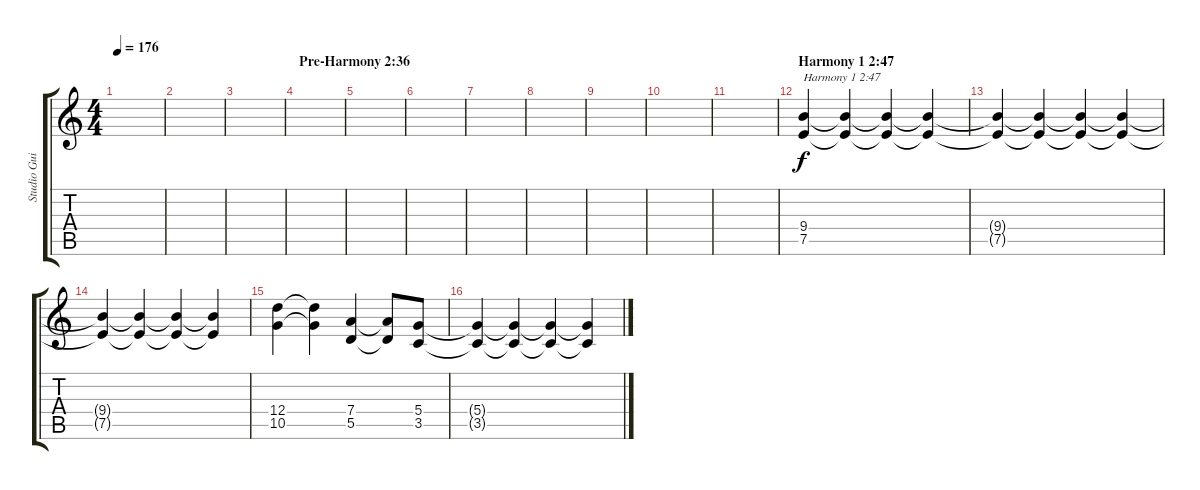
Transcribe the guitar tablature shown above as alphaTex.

\track ("Studio Guitar" "Studio Gui") {instrument overdrivenguitar}
\staff {score tabs}
\tuning (E4 B3 G3 D3 A2 E2) {hide}
\ts (4 4)
\tempo 176
\clef g2
\ks c
|
|
|
\section ("" "Pre-Harmony 2:36")
|
|
|
|
|
|
|
|
\section ("" "Harmony 1 2:47")
(9.4 7.5).4{txt "Harmony 1 2:47"} (9.4{t} 7.5{t}).4 (9.4{t} 7.5{t}).4 (9.4{t} 7.5{t}).4 |
(9.4{t} 7.5{t}).4 (9.4{t} 7.5{t}).4 (9.4{t} 7.5{t}).4 (9.4{t} 7.5{t}).4 |
(9.4{t} 7.5{t}).4 (9.4{t} 7.5{t}).4 (9.4{t} 7.5{t}).4 (9.4{t} 7.5{t}).4 |
(12.4 10.5).4 (12.4{t} 10.5{t}).4 (7.4 5.5).4 (7.4{t} 5.5{t}).8 (5.4 3.5).8 |
(5.4{t} 3.5{t}).4 (5.4{t} 3.5{t}).4 (5.4{t} 3.5{t}).4 (5.4{t} 3.5{t}).4
